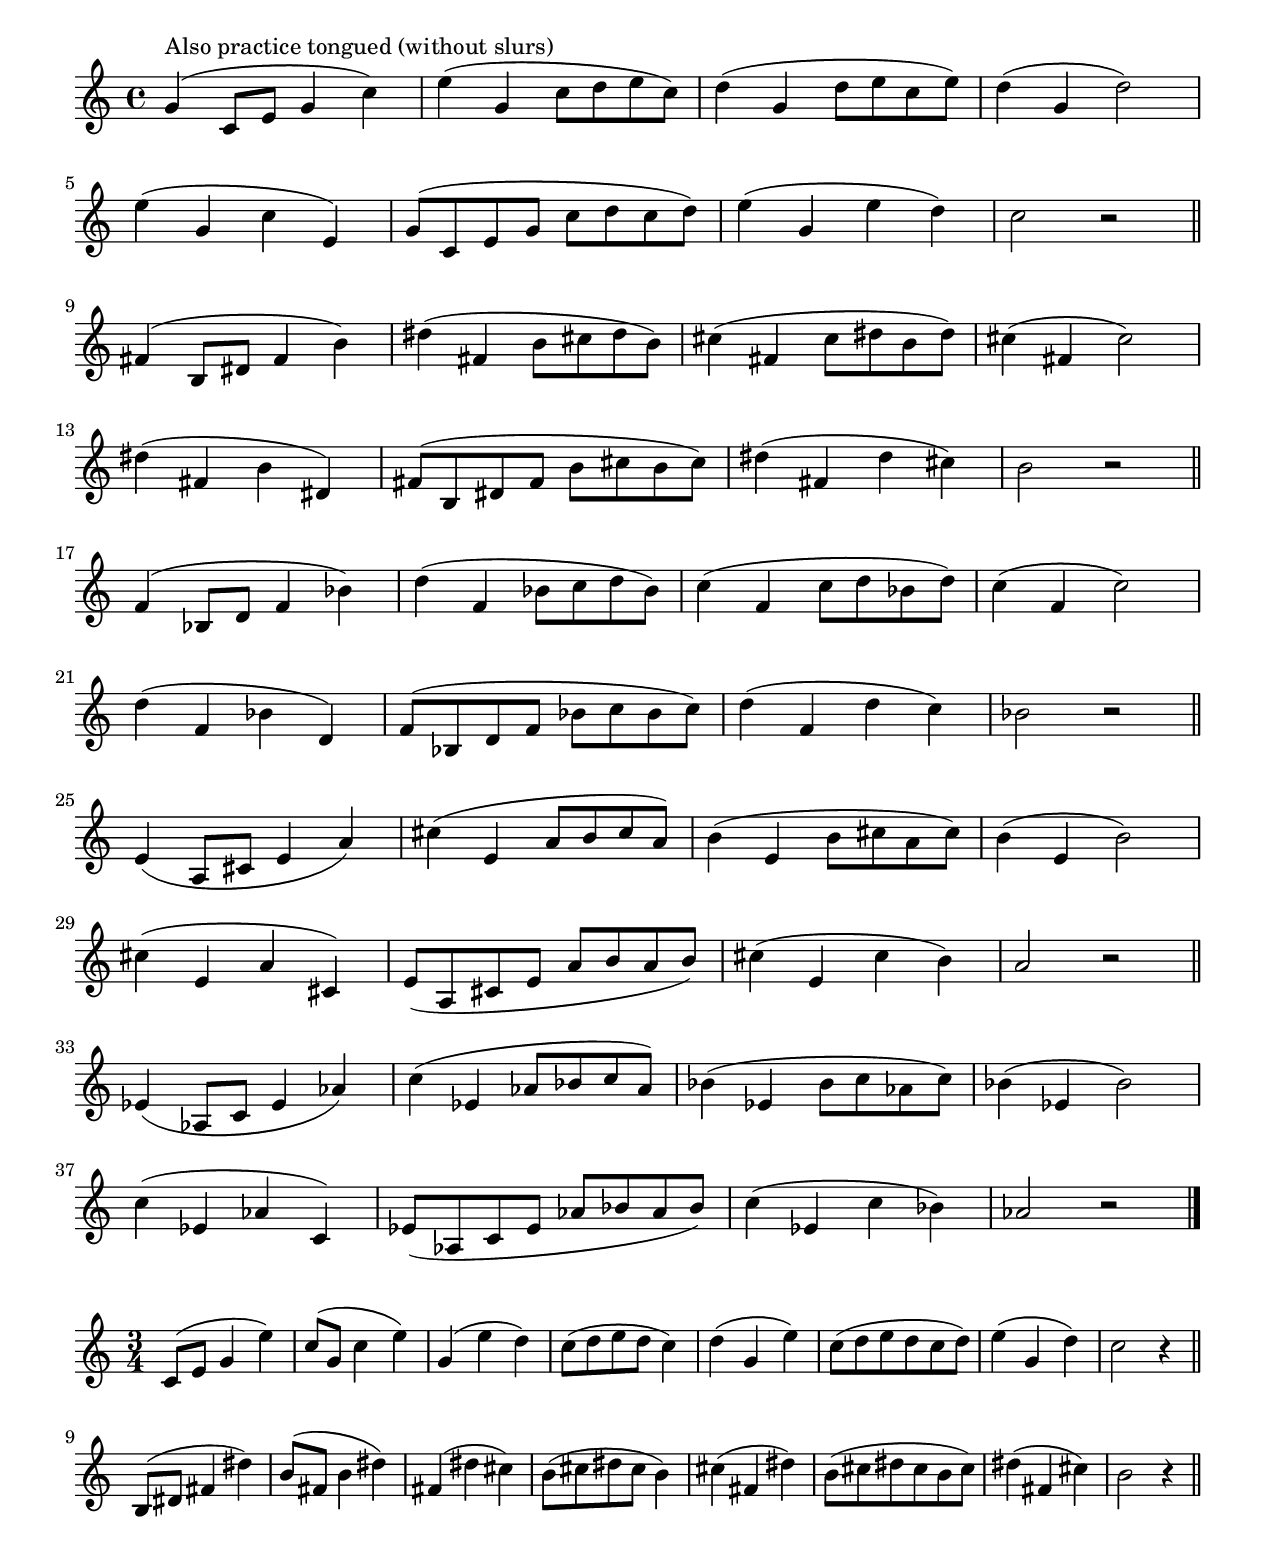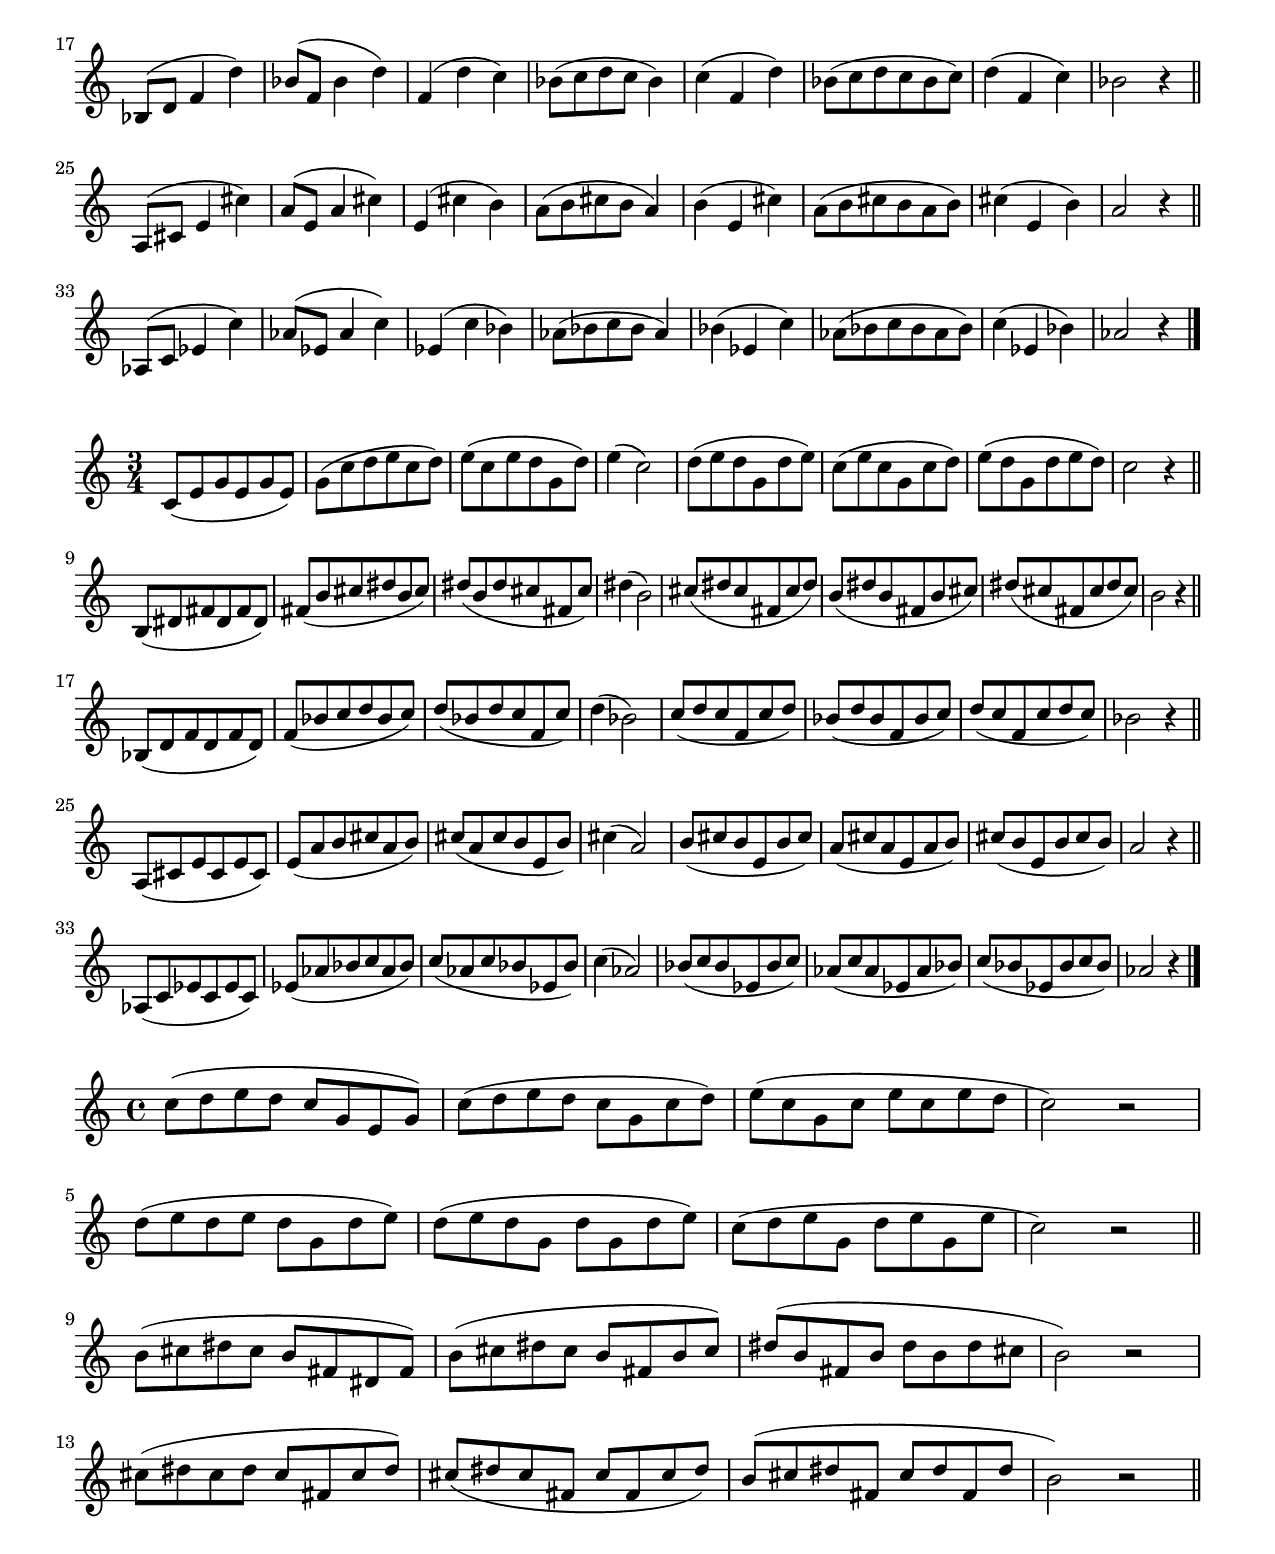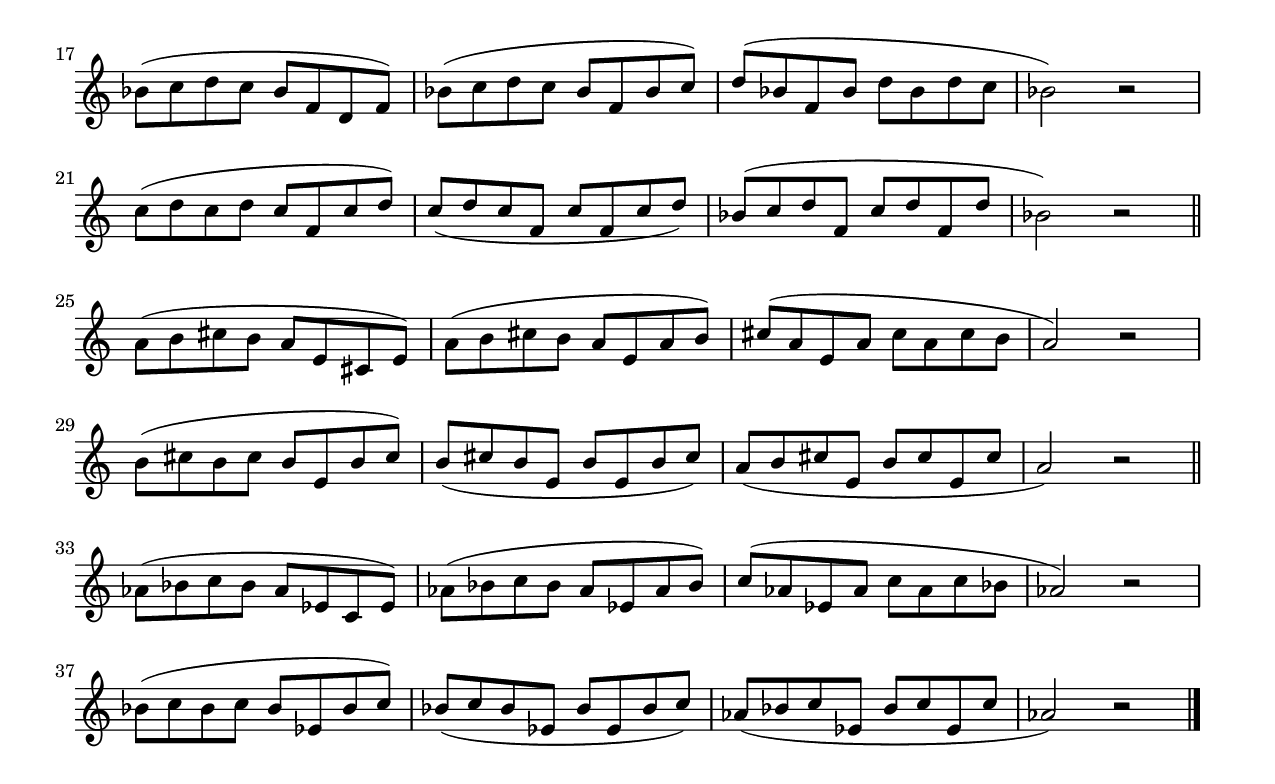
\version "2.22.0"

\version "2.22.0"

\paper {
  top-margin = 0
  left-margin = 0
  right-margin = 0

  bookTitleMarkup = ##f
  scoreTitleMarkup = ##f
  oddHeaderMarkup = ##f
  oddFooterMarkup = ##f
  evenHeaderMarkup = ##f
}

\layout {
  indent = 0
}

\pointAndClickOff

\paper {
  #(set-paper-size "letter")
  left-margin = 0.5\in
  top-margin = 0.5\in
  right-margin = 0.5\in
  bottom-margin = 0.5\in
}

\language "english"

warm-up-four = \relative {
  % \key c \major
  g'4( c,8 e g4 c) |
  e4( g, c8 d e c) |
  d4( g, d'8 e c e) |
  d4( g, d'2) | \break
  e4( g, c e,) |
  g8( c, e g c d c d) |
  e4( g, e' d) |
  c2 r | \break
}
\new Staff {
  <>^\markup { Also practice tongued (without slurs) }
  \warm-up-four \bar "||"
  \transpose c b, { \warm-up-four } \bar "||"
  \transpose c b-flat, { \warm-up-four } \bar "||"
  \transpose c a, { \warm-up-four } \bar "||"
  \transpose c a-flat, { \warm-up-four } \bar "|."
}

warm-up-three = \relative {
  % \key c \major
  c'8( e g4 e') |
  c8( g c4 e) |
  g,4( e' d) |
  c8( d e d c4) |
  d4( g, e') |
  c8( d e d c d) |
  e4( g, d') |
  c2 r4 | \break
}
\new Staff {
  \time 3/4
  \warm-up-three \bar "||"
  \transpose c b, { \warm-up-three } \bar "||"
  \transpose c b-flat, { \warm-up-three } \bar "||"
  \transpose c a, { \warm-up-three } \bar "||"
  \transpose c a-flat, { \warm-up-three } \bar "|."
}

warm-up-two = \relative {
  % \key c \major
  c'8( e g e g e) |
  g8( c d e c d) |
  e8( c e d g, d') |
  e4( c2) |
  d8( e d g, d' e) |
  c8( e c g c d) |
  e8( d g, d' e d) |
  c2 r4 | \break
}
\new Staff {
  \time 3/4
  \warm-up-two \bar "||"
  \transpose c b, { \warm-up-two } \bar "||"
  \transpose c b-flat, { \warm-up-two } \bar "||"
  \transpose c a, { \warm-up-two } \bar "||"
  \transpose c a-flat, { \warm-up-two } \bar "|."
}

warm-up-one = \relative {
  % \key c \major
  c''8( d e d c g e g) |
  c8( d e d c g c d) |
  e8( c g c e c e d |
  c2) r | \break
  d8( e d e d g, d' e) |
  d8( e d g, d' g, d' e) |
  c8( d e g, d' e g, e' |
  c2) r | \break
}
\new Staff {
  \warm-up-one \bar "||"
  \transpose c b, { \warm-up-one } \bar "||"
  \transpose c b-flat, { \warm-up-one } \bar "||"
  \transpose c a, { \warm-up-one } \bar "||"
  \transpose c a-flat, { \warm-up-one } \bar "|."
}
